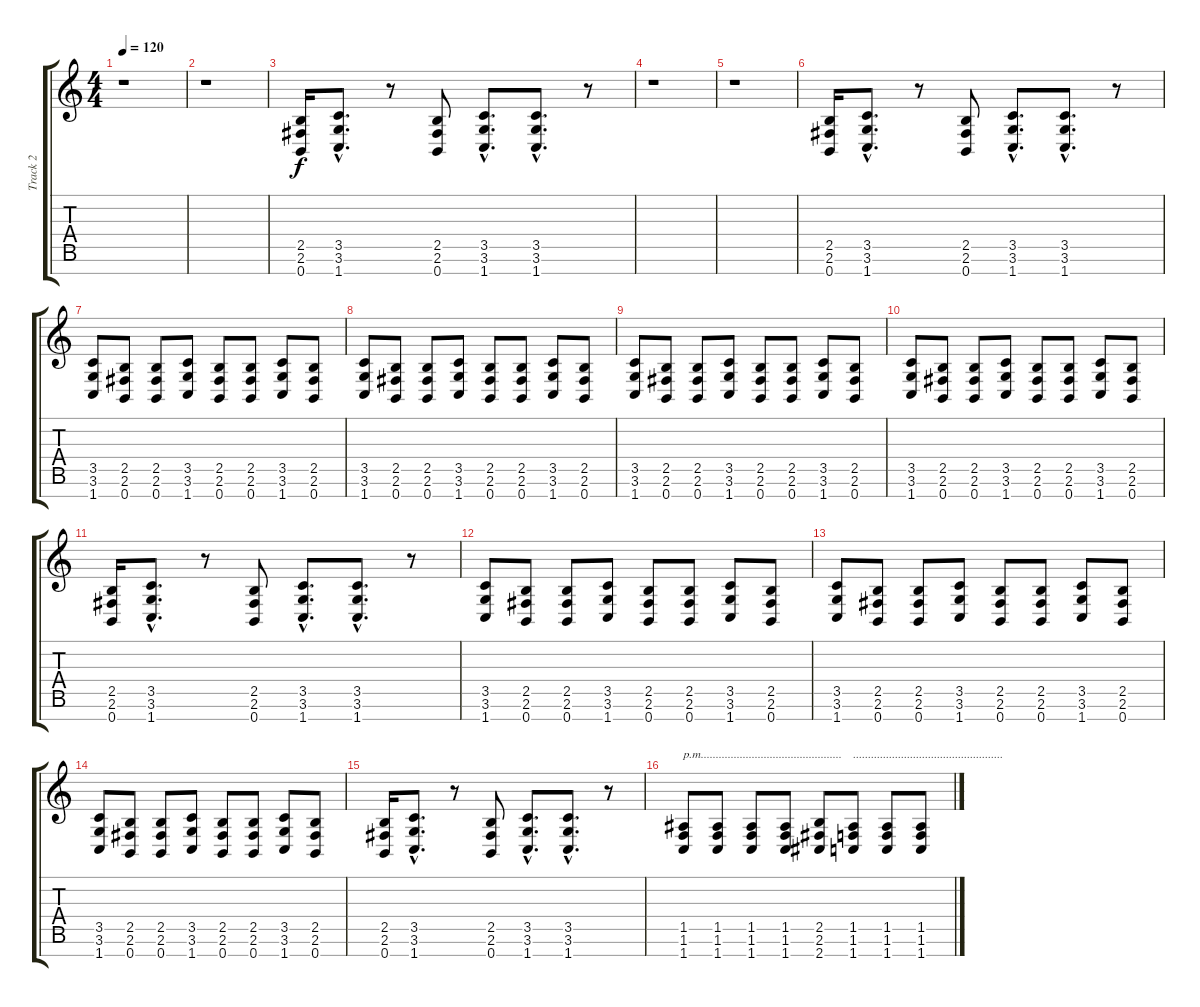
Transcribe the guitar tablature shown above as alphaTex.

\track ("Track 2" "Track 2") {instrument distortionguitar}
\staff {score tabs}
\tuning (E4 B3 G3 D3 A2 E2 B1) {hide}
\ts (4 4)
\tempo 120
\clef g2
\ks c
r.1{dy f instrument distortionguitar} |
r.1 |
(2.5 2.6 0.7).16 (3.5{hac} 3.6{hac} 1.7{hac}).8{d} r.8 (2.5 2.6 0.7).8 (3.5{hac} 3.6{hac} 1.7{hac}).8{d} (3.5{hac} 3.6{hac} 1.7{hac}).8{d} r.8 |
r.1 |
r.1 |
(2.5 2.6 0.7).16 (3.5{hac} 3.6{hac} 1.7{hac}).8{d} r.8 (2.5 2.6 0.7).8 (3.5{hac} 3.6{hac} 1.7{hac}).8{d} (3.5{hac} 3.6{hac} 1.7{hac}).8{d} r.8 |
(3.5 3.6 1.7).8 (2.5 2.6 0.7).8 (2.5 2.6 0.7).8 (3.5 3.6 1.7).8 (2.5 2.6 0.7).8 (2.5 2.6 0.7).8 (3.5 3.6 1.7).8 (2.5 2.6 0.7).8 |
(3.5 3.6 1.7).8 (2.5 2.6 0.7).8 (2.5 2.6 0.7).8 (3.5 3.6 1.7).8 (2.5 2.6 0.7).8 (2.5 2.6 0.7).8 (3.5 3.6 1.7).8 (2.5 2.6 0.7).8 |
(3.5 3.6 1.7).8 (2.5 2.6 0.7).8 (2.5 2.6 0.7).8 (3.5 3.6 1.7).8 (2.5 2.6 0.7).8 (2.5 2.6 0.7).8 (3.5 3.6 1.7).8 (2.5 2.6 0.7).8 |
(3.5 3.6 1.7).8 (2.5 2.6 0.7).8 (2.5 2.6 0.7).8 (3.5 3.6 1.7).8 (2.5 2.6 0.7).8 (2.5 2.6 0.7).8 (3.5 3.6 1.7).8 (2.5 2.6 0.7).8 |
(2.5 2.6 0.7).16 (3.5{hac} 3.6{hac} 1.7{hac}).8{d} r.8 (2.5 2.6 0.7).8 (3.5{hac} 3.6{hac} 1.7{hac}).8{d} (3.5{hac} 3.6{hac} 1.7{hac}).8{d} r.8 |
(3.5 3.6 1.7).8 (2.5 2.6 0.7).8 (2.5 2.6 0.7).8 (3.5 3.6 1.7).8 (2.5 2.6 0.7).8 (2.5 2.6 0.7).8 (3.5 3.6 1.7).8 (2.5 2.6 0.7).8 |
(3.5 3.6 1.7).8 (2.5 2.6 0.7).8 (2.5 2.6 0.7).8 (3.5 3.6 1.7).8 (2.5 2.6 0.7).8 (2.5 2.6 0.7).8 (3.5 3.6 1.7).8 (2.5 2.6 0.7).8 |
(3.5 3.6 1.7).8 (2.5 2.6 0.7).8 (2.5 2.6 0.7).8 (3.5 3.6 1.7).8 (2.5 2.6 0.7).8 (2.5 2.6 0.7).8 (3.5 3.6 1.7).8 (2.5 2.6 0.7).8 |
(2.5 2.6 0.7).16 (3.5{hac} 3.6{hac} 1.7{hac}).8{d} r.8 (2.5 2.6 0.7).8 (3.5{hac} 3.6{hac} 1.7{hac}).8{d} (3.5{hac} 3.6{hac} 1.7{hac}).8{d} r.8 |
(1.5 1.6 1.7).8{txt "p.m..............................................." instrument electricguitarmuted} (1.5 1.6 1.7).8 (1.5 1.6 1.7).8 (1.5 1.6 1.7).8 (2.5 2.6 2.7).8 (1.5 1.6 1.7).8{txt ".................................................."} (1.5 1.6 1.7).8 (1.5 1.6 1.7).8
